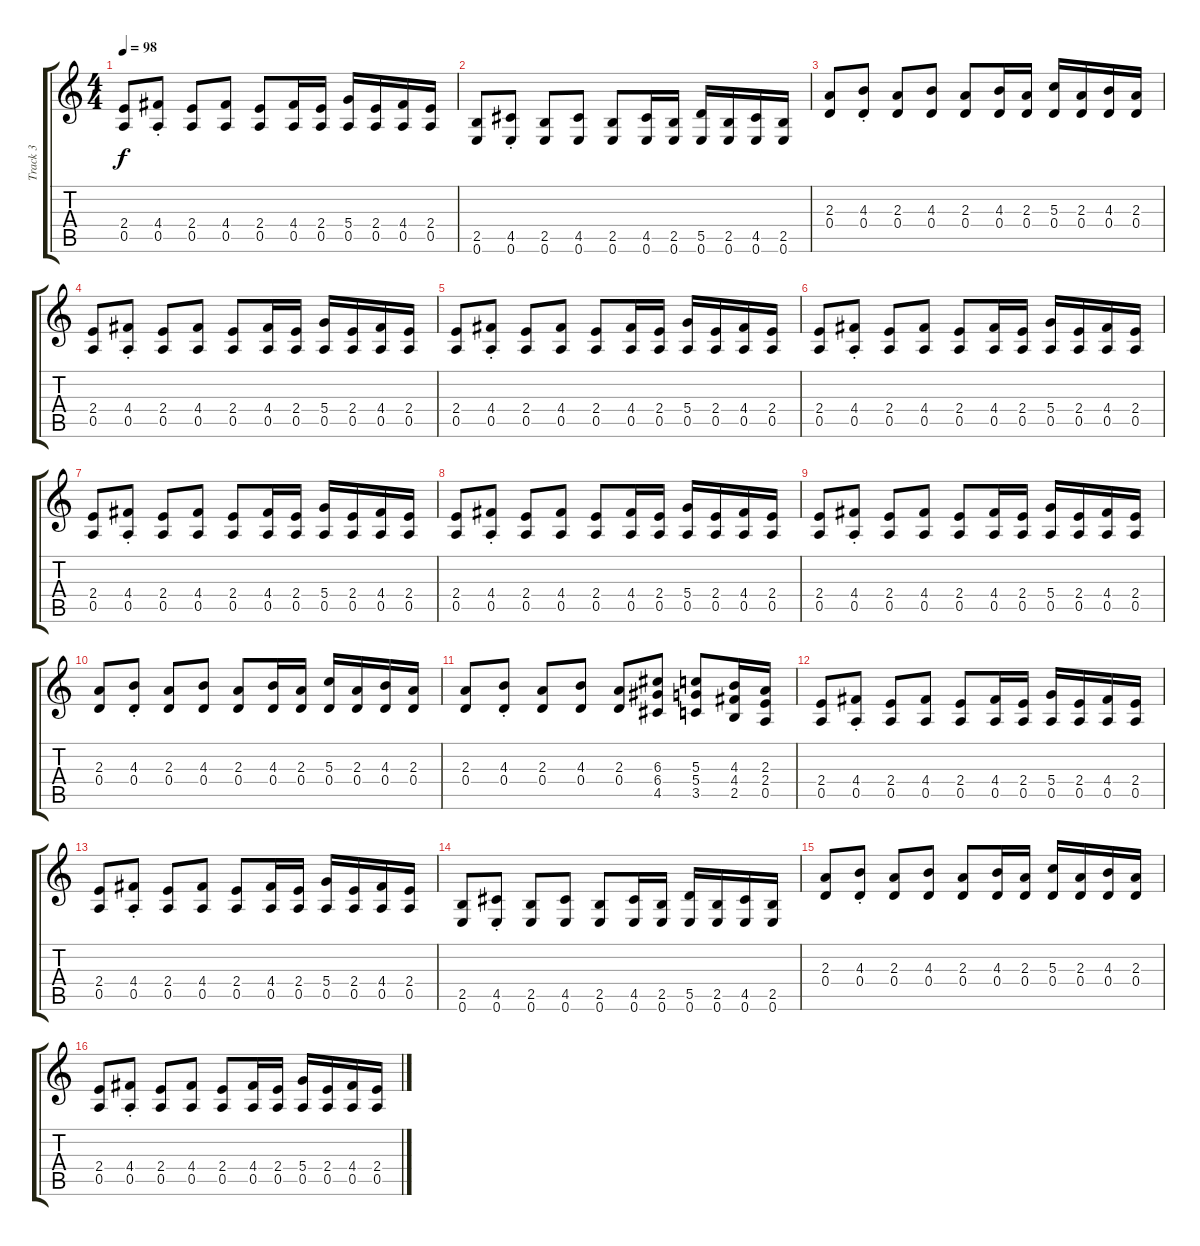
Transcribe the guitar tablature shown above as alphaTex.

\track ("Track 3" "Track 3") {instrument electricguitarjazz}
\staff {score tabs}
\tuning (E4 B3 G3 D3 A2 E2) {hide}
\ts (4 4)
\tempo 98
\clef g2
\ks c
(2.4 0.5).8{dy f} (4.4{st} 0.5{st}).8 (2.4 0.5).8 (4.4 0.5).8 (2.4 0.5).8 (4.4 0.5).16 (2.4 0.5).16 (5.4 0.5).16 (2.4 0.5).16 (4.4 0.5).16 (2.4 0.5).16 |
(2.5 0.6).8 (4.5{st} 0.6).8 (2.5 0.6).8 (4.5 0.6).8 (2.5 0.6).8 (4.5 0.6).16 (2.5 0.6).16 (5.5 0.6).16 (2.5 0.6).16 (4.5 0.6).16 (2.5 0.6).16 |
(2.3 0.4).8 (4.3{st} 0.4{st}).8 (2.3 0.4).8 (4.3 0.4).8 (2.3 0.4).8 (4.3 0.4).16 (2.3 0.4).16 (5.3 0.4).16 (2.3 0.4).16 (4.3 0.4).16 (2.3 0.4).16 |
(2.4 0.5).8 (4.4{st} 0.5{st}).8 (2.4 0.5).8 (4.4 0.5).8 (2.4 0.5).8 (4.4 0.5).16 (2.4 0.5).16 (5.4 0.5).16 (2.4 0.5).16 (4.4 0.5).16 (2.4 0.5).16 |
(2.4 0.5).8 (4.4{st} 0.5{st}).8 (2.4 0.5).8 (4.4 0.5).8 (2.4 0.5).8 (4.4 0.5).16 (2.4 0.5).16 (5.4 0.5).16 (2.4 0.5).16 (4.4 0.5).16 (2.4 0.5).16 |
(2.4 0.5).8 (4.4{st} 0.5).8 (2.4 0.5).8 (4.4 0.5).8 (2.4 0.5).8 (4.4 0.5).16 (2.4 0.5).16 (5.4 0.5).16 (2.4 0.5).16 (4.4 0.5).16 (2.4 0.5).16 |
(2.4 0.5).8 (4.4{st} 0.5).8 (2.4 0.5).8 (4.4 0.5).8 (2.4 0.5).8 (4.4 0.5).16 (2.4 0.5).16 (5.4 0.5).16 (2.4 0.5).16 (4.4 0.5).16 (2.4 0.5).16 |
(2.4 0.5).8 (4.4{st} 0.5).8 (2.4 0.5).8 (4.4 0.5).8 (2.4 0.5).8 (4.4 0.5).16 (2.4 0.5).16 (5.4 0.5).16 (2.4 0.5).16 (4.4 0.5).16 (2.4 0.5).16 |
(2.4 0.5).8 (4.4{st} 0.5).8 (2.4 0.5).8 (4.4 0.5).8 (2.4 0.5).8 (4.4 0.5).16 (2.4 0.5).16 (5.4 0.5).16 (2.4 0.5).16 (4.4 0.5).16 (2.4 0.5).16 |
(2.3 0.4).8 (4.3{st} 0.4).8 (2.3 0.4).8 (4.3 0.4).8 (2.3 0.4).8 (4.3 0.4).16 (2.3 0.4).16 (5.3 0.4).16 (2.3 0.4).16 (4.3 0.4).16 (2.3 0.4).16 |
(2.3 0.4).8 (4.3{st} 0.4).8 (2.3 0.4).8 (4.3 0.4).8 (2.3 0.4).8 (6.3 6.4 4.5).8 (5.3 5.4 3.5).8 (4.3 4.4 2.5).16 (2.3 2.4 0.5).16 |
(2.4 0.5).8 (4.4{st} 0.5).8 (2.4 0.5).8 (4.4 0.5).8 (2.4 0.5).8 (4.4 0.5).16 (2.4 0.5).16 (5.4 0.5).16 (2.4 0.5).16 (4.4 0.5).16 (2.4 0.5).16 |
(2.4 0.5).8 (4.4{st} 0.5).8 (2.4 0.5).8 (4.4 0.5).8 (2.4 0.5).8 (4.4 0.5).16 (2.4 0.5).16 (5.4 0.5).16 (2.4 0.5).16 (4.4 0.5).16 (2.4 0.5).16 |
(2.5 0.6).8 (4.5{st} 0.6).8 (2.5 0.6).8 (4.5 0.6).8 (2.5 0.6).8 (4.5 0.6).16 (2.5 0.6).16 (5.5 0.6).16 (2.5 0.6).16 (4.5 0.6).16 (2.5 0.6).16 |
(2.3 0.4).8 (4.3{st} 0.4).8 (2.3 0.4).8 (4.3 0.4).8 (2.3 0.4).8 (4.3 0.4).16 (2.3 0.4).16 (5.3 0.4).16 (2.3 0.4).16 (4.3 0.4).16 (2.3 0.4).16 |
(2.4 0.5).8 (4.4{st} 0.5).8 (2.4 0.5).8 (4.4 0.5).8 (2.4 0.5).8 (4.4 0.5).16 (2.4 0.5).16 (5.4 0.5).16 (2.4 0.5).16 (4.4 0.5).16 (2.4 0.5).16
